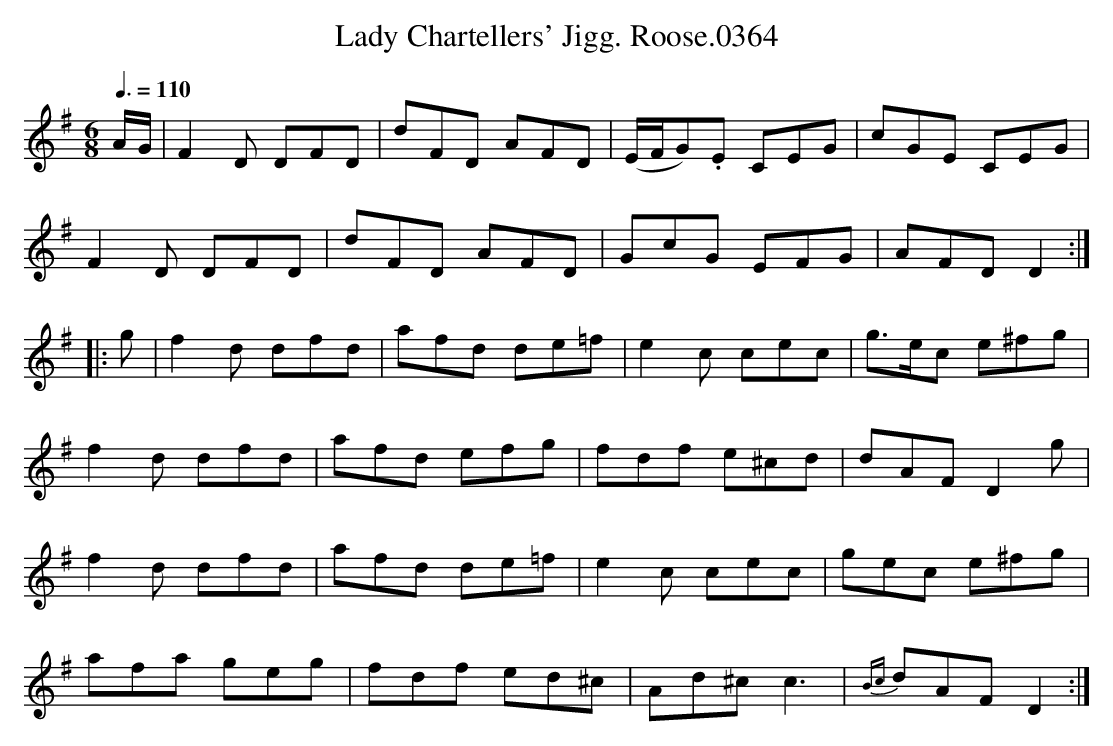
X:1
T:Lady Chartellers' Jigg. Roose.0364
Q:3/8=110
M:6/8
L:1/8
K:G
A/G/|F2D DFD|dFD AFD|(E/F/G).E CEG|cGE CEG|
F2D DFD|dFD AFD| GcG EFG|AFD D2:|
|:g|f2d dfd| afd de=f|e2c cec|g>ec e^fg |
f2d dfd|afd efg|fdf e^cd|dAF D2g|
f2d dfd|afd de=f| e2c cec|gec e^fg|
afa geg|fdf ed^c| Ad^c c3|{Bc}dAF D2:|
